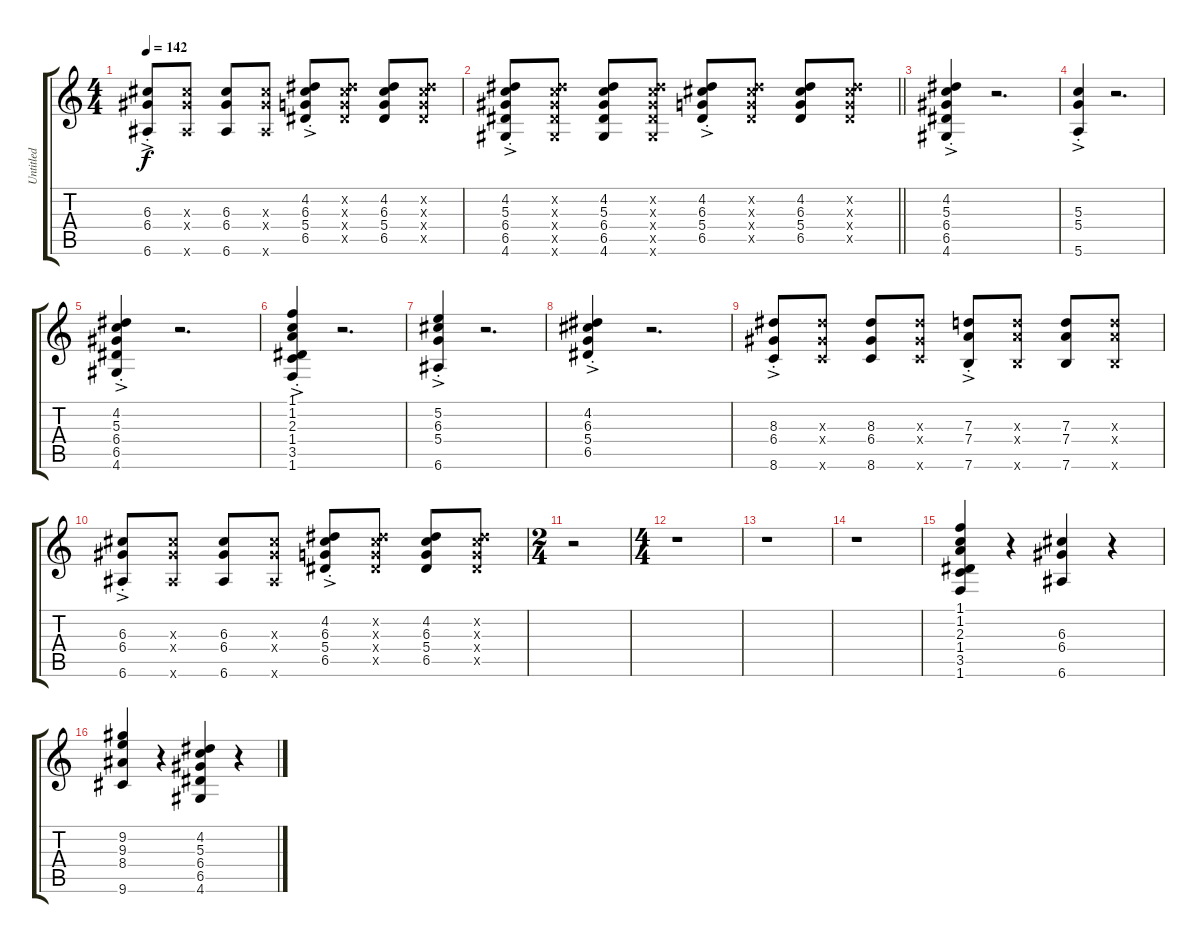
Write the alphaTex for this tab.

\track ("Untitled" "Untitled") {instrument acousticguitarnylon}
\staff {score tabs}
\tuning (E4 B3 G3 D3 A2 E2) {hide}
\ts (4 4)
\tempo 142
\clef g2
\ks c
(6.3{ac st} 6.4{ac st} 6.6{ac st}).8{dy f} (6.3{x} 6.4{x} 6.6{x}).8 (6.3 6.4 6.6).8 (6.3{x} 6.4{x} 6.6{x}).8 (4.2{ac st} 6.3{ac st} 5.4{ac st} 6.5{ac st}).8 (4.2{x} 6.3{x} 5.4{x} 6.5{x}).8 (4.2 6.3 5.4 6.5).8 (4.2{x} 6.3{x} 5.4{x} 6.5{x}).8 |
\barLineRight lightlight
(4.2{ac st} 5.3{ac st} 6.4{ac st} 6.5{ac st} 4.6{ac st}).8 (4.2{x} 5.3{x} 6.4{x} 6.5{x} 4.6{x}).8 (4.2 5.3 6.4 6.5 4.6).8 (4.2{x} 5.3{x} 6.4{x} 6.5{x} 4.6{x}).8 (4.2{ac st} 6.3{ac st} 5.4{ac st} 6.5{ac st}).8 (4.2{x} 6.3{x} 5.4{x} 6.5{x}).8 (4.2 6.3 5.4 6.5).8 (4.2{x} 6.3{x} 5.4{x} 6.5{x}).8 |
(4.2{ac st} 5.3{ac st} 6.4{ac st} 6.5{ac st} 4.6{ac st}).4 r.2{d} |
(5.3{ac st} 5.4{ac st} 5.6{ac st}).4 r.2{d} |
(4.2{ac st} 5.3{ac st} 6.4{ac st} 6.5{ac st} 4.6{ac st}).4 r.2{d} |
(1.1{ac st} 1.2{ac st} 2.3{ac st} 1.4{ac st} 3.5{ac st} 1.6{ac st}).4 r.2{d} |
(5.2{ac st} 6.3{ac st} 5.4{ac st} 6.6{ac st}).4 r.2{d} |
(4.2{ac st} 6.3{ac st} 5.4{ac st} 6.5{ac st}).4 r.2{d} |
(8.3{ac st} 6.4{ac st} 8.6{ac st}).8 (8.3{x} 6.4{x} 8.6{x}).8 (8.3 6.4 8.6).8 (8.3{x} 6.4{x} 8.6{x}).8 (7.3{ac st} 7.4{ac st} 7.6{ac st}).8 (7.3{x} 7.4{x} 7.6{x}).8 (7.3 7.4 7.6).8 (7.3{x} 7.4{x} 7.6{x}).8 |
(6.3{ac st} 6.4{ac st} 6.6{ac st}).8 (6.3{x} 6.4{x} 6.6{x}).8 (6.3 6.4 6.6).8 (6.3{x} 6.4{x} 6.6{x}).8 (4.2{ac st} 6.3{ac st} 5.4{ac st} 6.5{ac st}).8 (4.2{x} 6.3{x} 5.4{x} 6.5{x}).8 (4.2 6.3 5.4 6.5).8 (4.2{x} 6.3{x} 5.4{x} 6.5{x}).8 |
\ts (2 4)
r.2 |
\ts (4 4)
r.1 |
r.1 |
r.1 |
(1.1 1.2 2.3 1.4 3.5 1.6).4 r.4 (6.3 6.4 6.6).4 r.4 |
(9.2 9.3 8.4 9.6).4 r.4 (4.2 5.3 6.4 6.5 4.6).4 r.4
